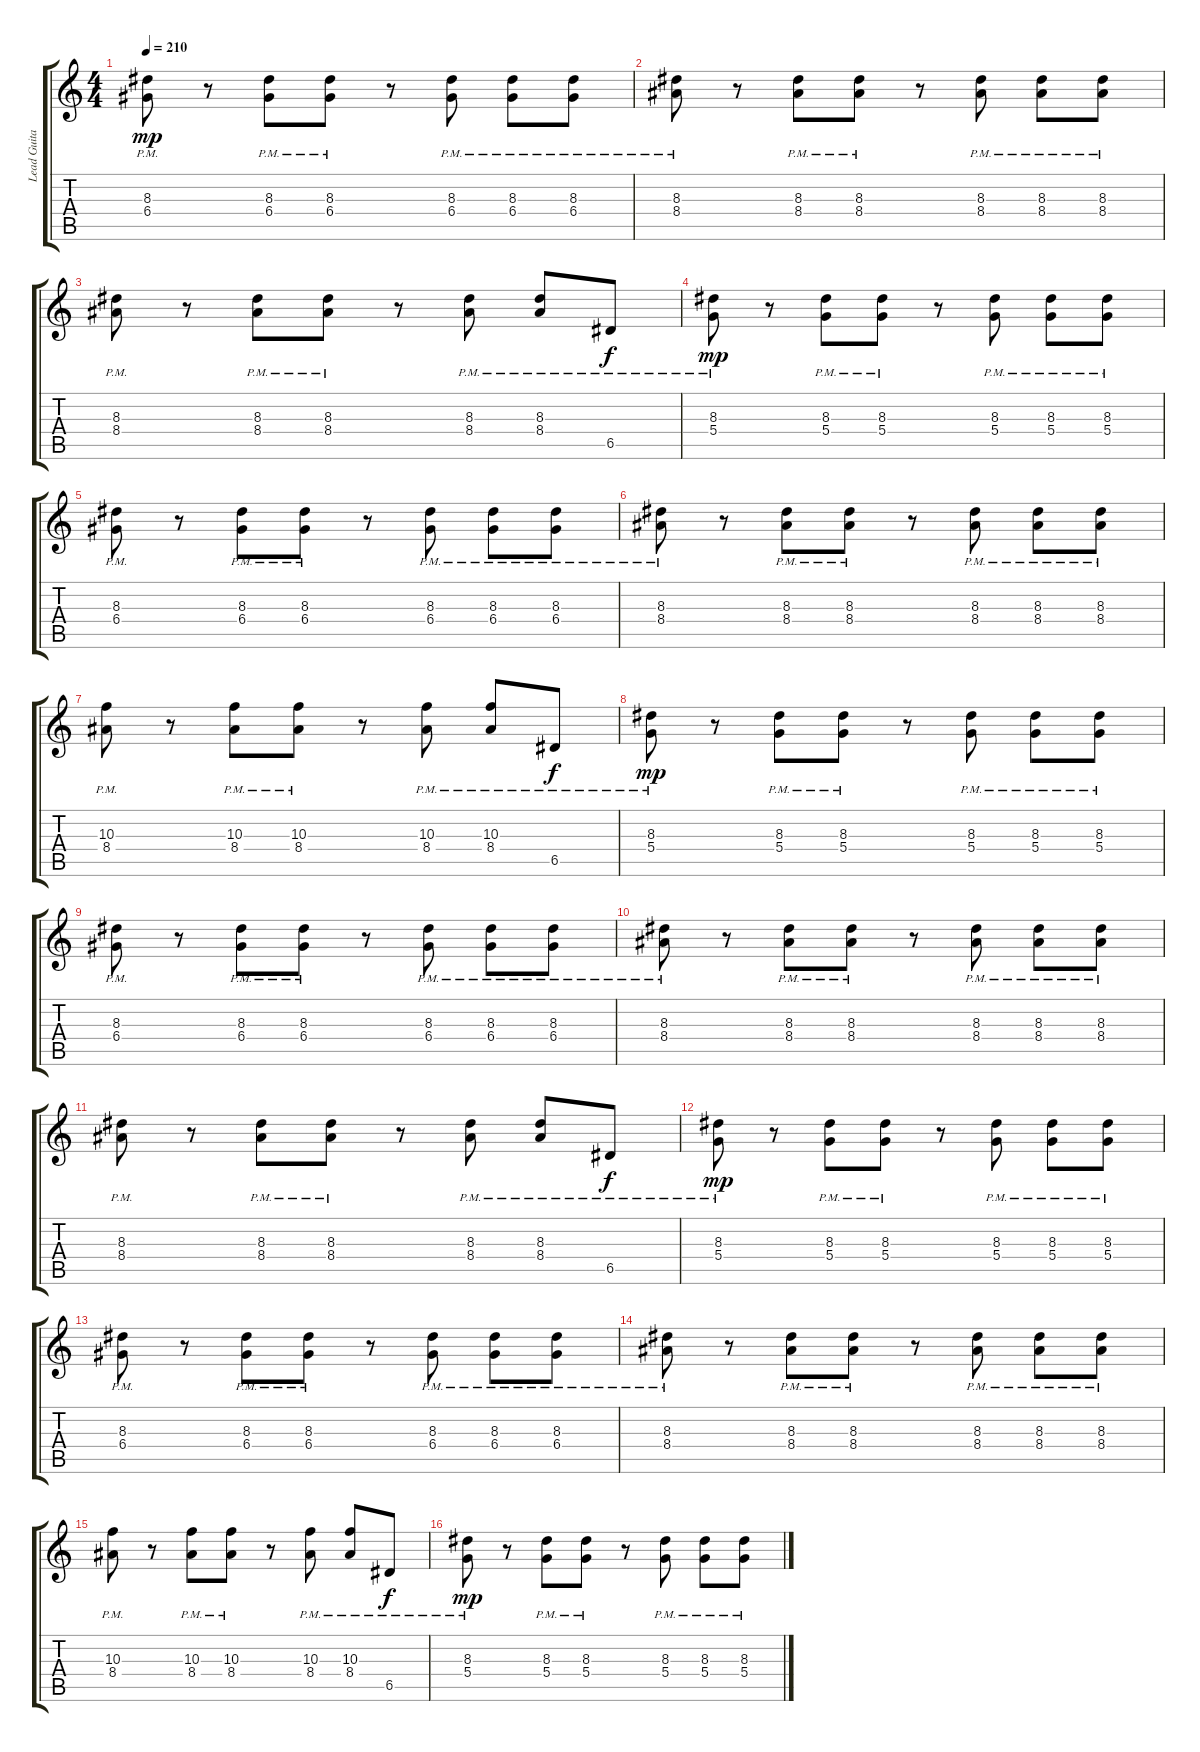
\track ("Lead Guitar  " "Lead Guita") {instrument overdrivenguitar}
\staff {score tabs}
\tuning (E4 B3 G3 D3 A2 E2) {hide}
\ts (4 4)
\tempo 210
\clef g2
\ks c
(8.3{pm} 6.4{pm}).8{dy mp} r.8 (8.3{pm} 6.4{pm}).8 (8.3{pm} 6.4{pm}).8 r.8 (8.3{pm} 6.4{pm}).8 (8.3{pm} 6.4{pm}).8 (8.3{pm} 6.4{pm}).8 |
(8.3{pm} 8.4{pm}).8 r.8 (8.3{pm} 8.4{pm}).8 (8.3{pm} 8.4{pm}).8 r.8 (8.3{pm} 8.4{pm}).8 (8.3{pm} 8.4{pm}).8 (8.3{pm} 8.4{pm}).8 |
(8.3{pm} 8.4{pm}).8 r.8 (8.3{pm} 8.4{pm}).8 (8.3{pm} 8.4{pm}).8 r.8 (8.3{pm} 8.4{pm}).8 (8.3{pm} 8.4{pm}).8 6.5{pm}.8{dy f} |
(8.3{pm} 5.4{pm}).8{dy mp} r.8 (8.3{pm} 5.4{pm}).8 (8.3{pm} 5.4{pm}).8 r.8 (8.3{pm} 5.4{pm}).8 (8.3{pm} 5.4{pm}).8 (8.3{pm} 5.4{pm}).8 |
(8.3{pm} 6.4{pm}).8 r.8 (8.3{pm} 6.4{pm}).8 (8.3{pm} 6.4{pm}).8 r.8 (8.3{pm} 6.4{pm}).8 (8.3{pm} 6.4{pm}).8 (8.3{pm} 6.4{pm}).8 |
(8.3{pm} 8.4{pm}).8 r.8 (8.3{pm} 8.4{pm}).8 (8.3{pm} 8.4{pm}).8 r.8 (8.3{pm} 8.4{pm}).8 (8.3{pm} 8.4{pm}).8 (8.3{pm} 8.4{pm}).8 |
(10.3{pm} 8.4{pm}).8 r.8 (10.3{pm} 8.4{pm}).8 (10.3{pm} 8.4{pm}).8 r.8 (10.3{pm} 8.4{pm}).8 (10.3{pm} 8.4{pm}).8 6.5{pm}.8{dy f} |
(8.3{pm} 5.4{pm}).8{dy mp} r.8 (8.3{pm} 5.4{pm}).8 (8.3{pm} 5.4{pm}).8 r.8 (8.3{pm} 5.4{pm}).8 (8.3{pm} 5.4{pm}).8 (8.3{pm} 5.4{pm}).8 |
(8.3{pm} 6.4{pm}).8 r.8 (8.3{pm} 6.4{pm}).8 (8.3{pm} 6.4{pm}).8 r.8 (8.3{pm} 6.4{pm}).8 (8.3{pm} 6.4{pm}).8 (8.3{pm} 6.4{pm}).8 |
(8.3{pm} 8.4{pm}).8 r.8 (8.3{pm} 8.4{pm}).8 (8.3{pm} 8.4{pm}).8 r.8 (8.3{pm} 8.4{pm}).8 (8.3{pm} 8.4{pm}).8 (8.3{pm} 8.4{pm}).8 |
(8.3{pm} 8.4{pm}).8 r.8 (8.3{pm} 8.4{pm}).8 (8.3{pm} 8.4{pm}).8 r.8 (8.3{pm} 8.4{pm}).8 (8.3{pm} 8.4{pm}).8 6.5{pm}.8{dy f} |
(8.3{pm} 5.4{pm}).8{dy mp} r.8 (8.3{pm} 5.4{pm}).8 (8.3{pm} 5.4{pm}).8 r.8 (8.3{pm} 5.4{pm}).8 (8.3{pm} 5.4{pm}).8 (8.3{pm} 5.4{pm}).8 |
(8.3{pm} 6.4{pm}).8 r.8 (8.3{pm} 6.4{pm}).8 (8.3{pm} 6.4{pm}).8 r.8 (8.3{pm} 6.4{pm}).8 (8.3{pm} 6.4{pm}).8 (8.3{pm} 6.4{pm}).8 |
(8.3{pm} 8.4{pm}).8 r.8 (8.3{pm} 8.4{pm}).8 (8.3{pm} 8.4{pm}).8 r.8 (8.3{pm} 8.4{pm}).8 (8.3{pm} 8.4{pm}).8 (8.3{pm} 8.4{pm}).8 |
(10.3{pm} 8.4{pm}).8 r.8 (10.3{pm} 8.4{pm}).8 (10.3{pm} 8.4{pm}).8 r.8 (10.3{pm} 8.4{pm}).8 (10.3{pm} 8.4{pm}).8 6.5{pm}.8{dy f} |
(8.3{pm} 5.4{pm}).8{dy mp} r.8 (8.3{pm} 5.4{pm}).8 (8.3{pm} 5.4{pm}).8 r.8 (8.3{pm} 5.4{pm}).8 (8.3{pm} 5.4{pm}).8 (8.3{pm} 5.4{pm}).8
